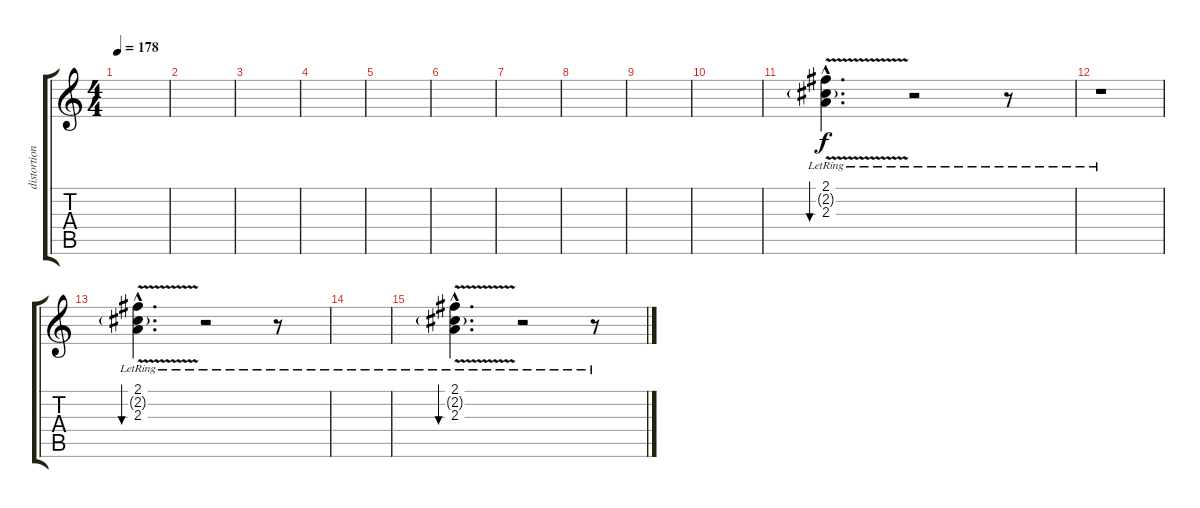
\track ("distortion" "distortion") {instrument distortionguitar}
\staff {score tabs}
\tuning (E4 B3 G3 D3 A2 E2) {hide}
\ts (4 4)
\tempo 178
\clef g2
\ks c
|
|
|
|
|
|
|
|
|
|
(2.1{v hac} 2.2{g hac lr} 2.3{hac}).4{d bu 120} r.2 r.8 |
r.1 |
(2.1{v hac} 2.2{g hac lr} 2.3{hac}).4{d bu 120} r.2 r.8 |
|
(2.1{v hac} 2.2{g hac lr} 2.3{hac}).4{d bu 120} r.2 r.8
